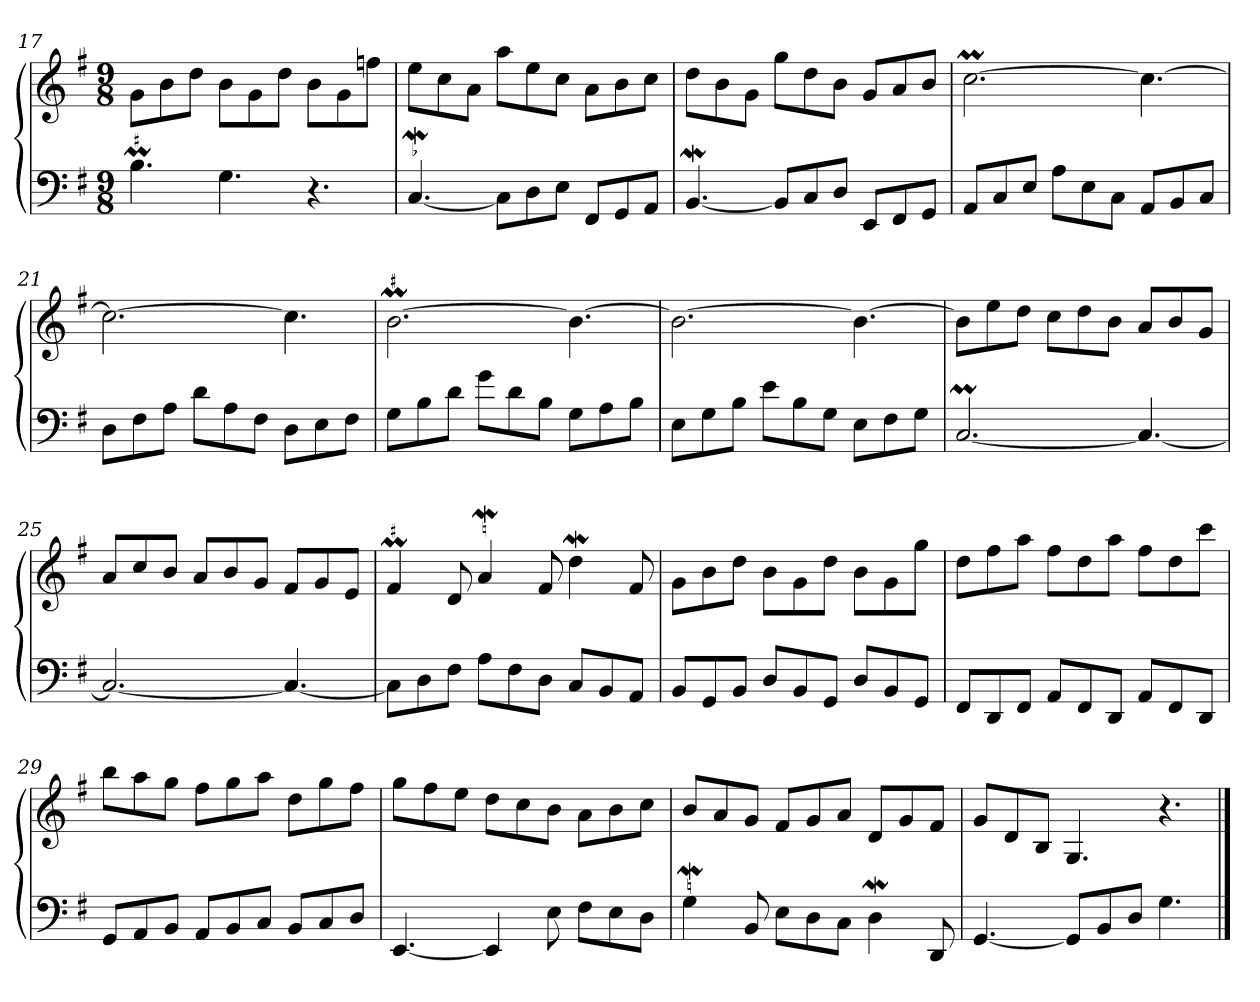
**kern	**kern
*part1	*part1
*staff2	*staff1
*clefF4	*clefG2
*k[f#]	*k[f#]
*G:	*G:
*M9/8	*M9/8
=17	=17
!LO:MOR:acc=#	!
4.BM	8g\L
.	8b\
.	8dd\J
4.G	8b\L
.	8g\
.	8dd\J
4.r	8b\L
.	8g\
.	8ffn\J
=18	=18
!LO:MOR:acc=-	!
[4.CW	8ee\L
.	8cc\
.	8a\J
8C\L]	8aa\L
8D\	8ee\
8E\J	8cc\J
8FF#/L	8a\L
8GG/	8b\
8AA/J	8cc\J
=19	=19
[4.BBW	8dd\L
.	8b\
.	8g\J
8BB/L]	8gg\L
8C/	8dd\
8D/J	8b\J
8EE/L	8g/L
8FF#/	8a/
8GG/J	8b/J
=20	=20
8AA/L	[2.ccM
8C/	.
8E/J	.
8A\L	.
8E\	.
8C\J	.
8AA/L	4.cc_
8BB/	.
8C/J	.
=21	=21
8D\L	2.cc_
8F#\	.
8A\J	.
8d\L	.
8A\	.
8F#\J	.
8D\L	4.cc]
8E\	.
8F#\J	.
=22	=22
!	!LO:MOR:acc=#
8G\L	[2.bM
8B\	.
8d\J	.
8g\L	.
8d\	.
8B\J	.
8G\L	4.b_
8A\	.
8B\J	.
=23	=23
8E\L	2.b_
8G\	.
8B\J	.
8e\L	.
8B\	.
8G\J	.
8E\L	4.b_
8F#\	.
8G\J	.
=24	=24
[2.CM	8b\L]
.	8ee\
.	8dd\J
.	8cc\L
.	8dd\
.	8b\J
4.C_	8a/L
.	8b/
.	8g/J
=25	=25
2.C_	8a/L
.	8cc/
.	8b/J
.	8a/L
.	8b/
.	8g/J
4.C_	8f#/L
.	8g/
.	8e/J
=26	=26
!	!LO:MOR:acc=#
8C\L]	4f#M
8D\	.
8F#\J	8d
8A\L	4aW
8F#\	.
8D\J	8f#
8C/L	4ddW
8BB/	.
8AA/J	8f#
=27	=27
8BB/L	8g\L
8GG/	8b\
8BB/J	8dd\J
8D/L	8b\L
8BB/	8g\
8GG/J	8dd\J
8D/L	8b\L
8BB/	8g\
8GG/J	8gg\J
=28	=28
8FF#/L	8dd\L
8DD/	8ff#\
8FF#/J	8aa\J
8AA/L	8ff#\L
8FF#/	8dd\
8DD/J	8aa\J
8AA/L	8ff#\L
8FF#/	8dd\
8DD/J	8ccc\J
=29	=29
8GG/L	8bb\L
8AA/	8aa\
8BB/J	8gg\J
8AA/L	8ff#\L
8BB/	8gg\
8C/J	8aa\J
8BB/L	8dd\L
8C/	8gg\
8D/J	8ff#\J
=30	=30
[4.EE	8gg\L
.	8ff#\
.	8ee\J
4EE]	8dd\L
.	8cc\
8E	8b\J
8F#\L	8a\L
8E\	8b\
8D\J	8cc\J
=31	=31
4GW	8b/L
.	8a/
8BB	8g/J
8E\L	8f#/L
8D\	8g/
8C\J	8a/J
4DW	8d/L
.	8g/
8DD	8f#/J
=32	=32
[4.GG	8g/L
.	8d/
.	8B/J
8GG/L]	4.G
8BB/	.
8D/J	.
4.G	4.r
==	==
*-	*-
